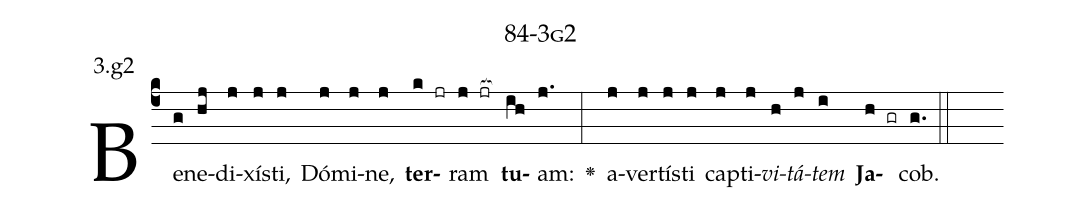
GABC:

name: 84-3g2;
annotation: 3.g2;
%%
(c4)Be(g)ne(hj)di(j)xís(j)ti,(j) Dó(j)mi(j)ne,(j) <b>ter</b>(k jr)ram(j jr[ocb:1{]) <b>tu</b>(ih[ocb:0}])am:(j.) <v>\greheightstar</v>(:) a(j)ver(j)tís(j)ti(j) cap(j)ti(j)<i>vi</i>(h)<i>tá</i>(j)<i>tem</i>(i) <b>Ja</b>(h gr)cob.(g.) (::)


%E(j) u(h) o(j) u(i) a(h) e.(g.) (::)
